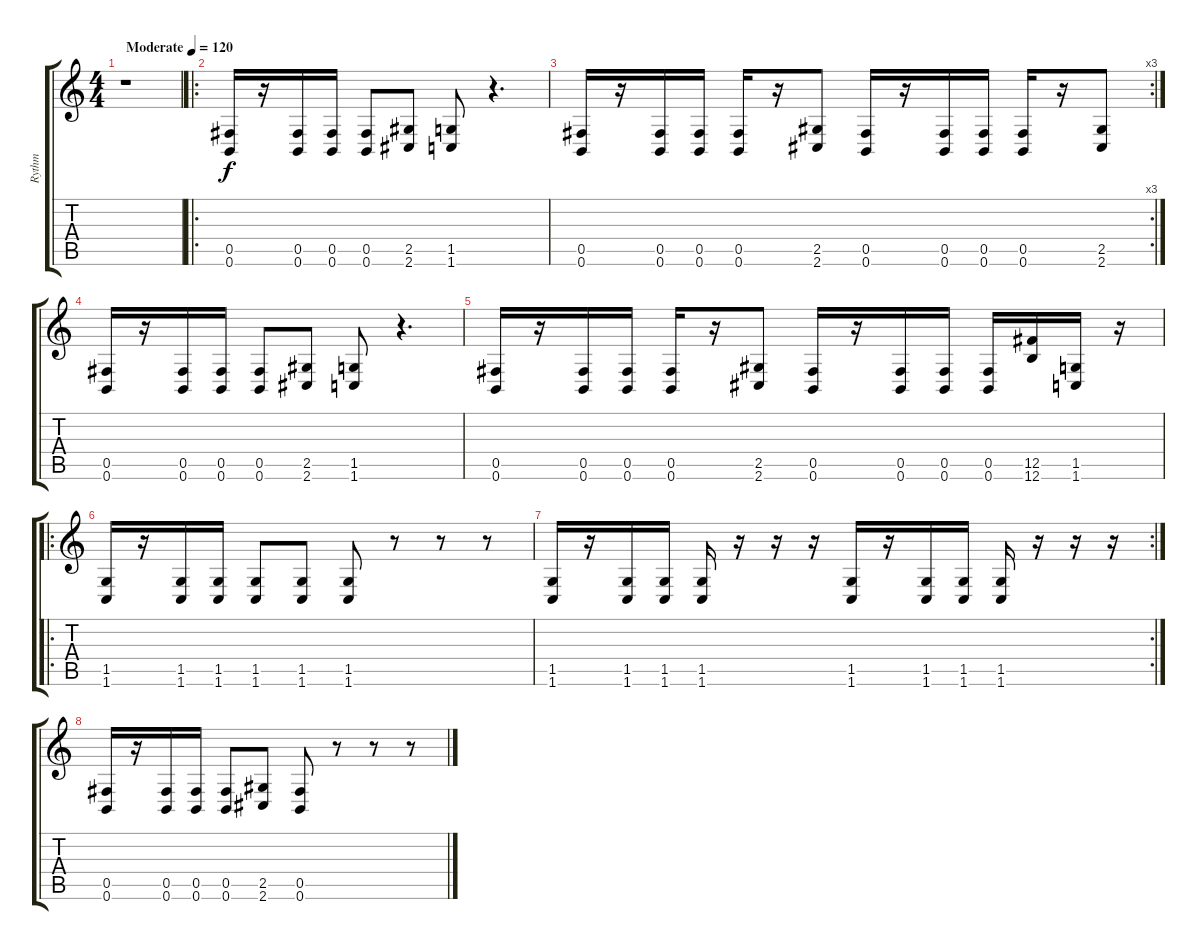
\track ("Rythm" "Rythm") {instrument distortionguitar}
\staff {score tabs}
\tuning (Db4 Ab3 E3 B2 Gb2 B1) {hide}
\ts (4 4)
\tempo (120 "Moderate")
\clef g2
\ks c
r.1{dy f instrument distortionguitar} |
\ro
(0.5 0.6).16 r.16 (0.5 0.6).16 (0.5 0.6).16 (0.5 0.6).8 (2.5 2.6).8 (1.5 1.6).8 r.4{d} |
\rc 3
(0.5 0.6).16 r.16 (0.5 0.6).16 (0.5 0.6).16 (0.5 0.6).16 r.16 (2.5 2.6).8 (0.5 0.6).16 r.16 (0.5 0.6).16 (0.5 0.6).16 (0.5 0.6).16 r.16 (2.5 2.6).8 |
(0.5 0.6).16 r.16 (0.5 0.6).16 (0.5 0.6).16 (0.5 0.6).8 (2.5 2.6).8 (1.5 1.6).8 r.4{d} |
(0.5 0.6).16 r.16 (0.5 0.6).16 (0.5 0.6).16 (0.5 0.6).16 r.16 (2.5 2.6).8 (0.5 0.6).16 r.16 (0.5 0.6).16 (0.5 0.6).16 (0.5 0.6).16 (12.5 12.6).16 (1.5 1.6).16 r.16 |
\ro
(1.5 1.6).16 r.16 (1.5 1.6).16 (1.5 1.6).16 (1.5 1.6).8 (1.5 1.6).8 (1.5 1.6).8 r.8 r.8 r.8 |
\rc 2
(1.5 1.6).16 r.16 (1.5 1.6).16 (1.5 1.6).16 (1.5 1.6).16 r.16 r.16 r.16 (1.5 1.6).16 r.16 (1.5 1.6).16 (1.5 1.6).16 (1.5 1.6).16 r.16 r.16 r.16 |
(0.5 0.6).16 r.16 (0.5 0.6).16 (0.5 0.6).16 (0.5 0.6).8 (2.5 2.6).8 (0.5 0.6).8 r.8 r.8 r.8
